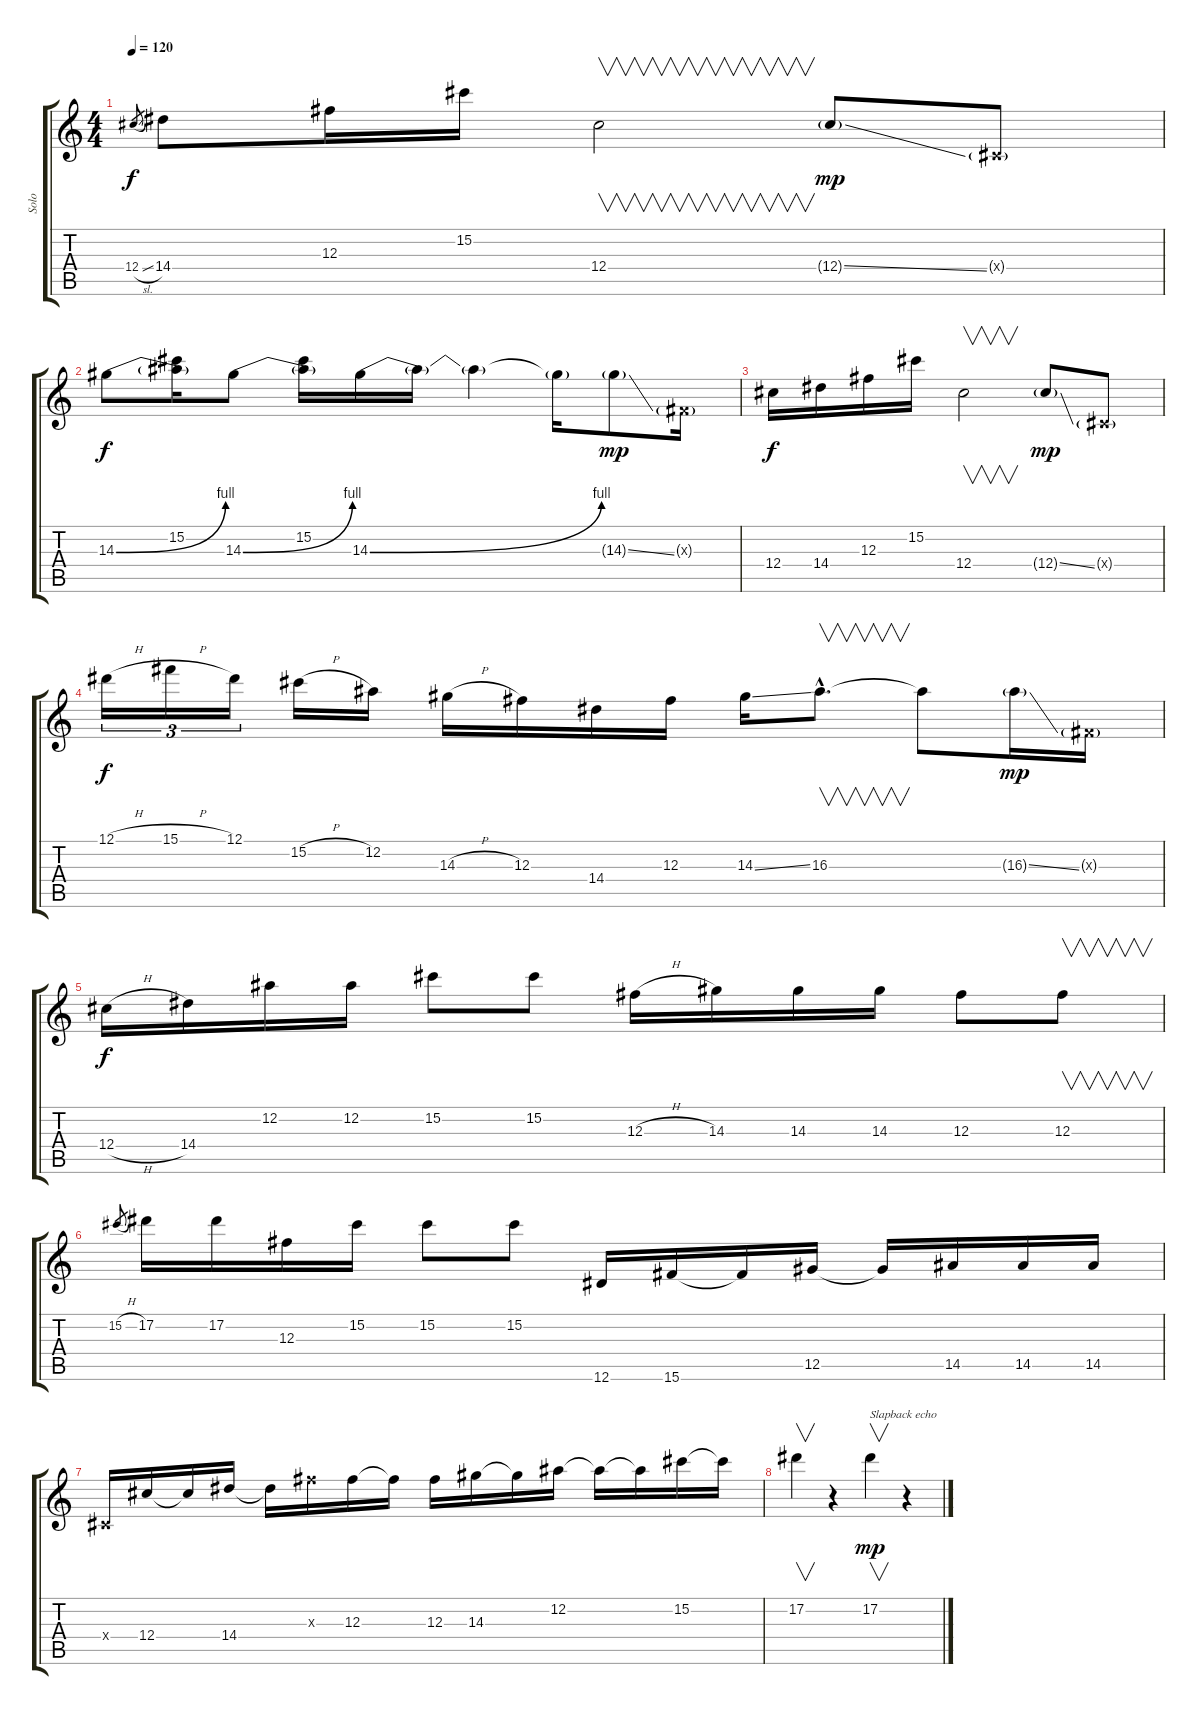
\track ("Solo" "Solo") {instrument distortionguitar}
\staff {score tabs}
\tuning (Eb4 Bb3 Gb3 Db3 Ab2 Eb2) {hide}
\ts (4 4)
\tempo 120
\clef g2
\ks c
12.4{sl}.8{gr dy f} 14.4.8 12.3.16 15.2.16 12.4.2{v} 12.4{ss g}.8{dy mp} 0.4{g x}.8 |
14.3{be (bend 0 0 60 4)}.8{dy f} (15.2 14.3{t}).16 14.3{be (bend 0 0 60 4)}.8 (15.2 14.3{t}).16 14.3{be (bend 0 0 60 4)}.16 14.3{t}.16 14.3{t}.4 14.3{t}.16 14.3{ss g}.8{dy mp} 0.3{g x}.16 |
12.4.16{dy f} 14.4.16 12.3.16 15.2.16 12.4.2{v} 12.4{ss g}.8{dy mp} 0.4{g x}.8 |
12.1{h}.16{tu (3 2) dy f} 15.1{h}.16{tu (3 2)} 12.1.16{tu (3 2)} 15.2{h}.16 12.2.16 14.3{h}.16 12.3.16 14.4.16 12.3.16 14.3{ss}.16 16.3{hac}.8{v d} 16.3{t}.8 16.3{ss g}.16{dy mp} 0.3{g x}.16 |
12.4{h}.16{dy f} 14.4.16 12.2.16 12.2.16 15.2.8 15.2.8 12.3{h}.16 14.3.16 14.3.16 14.3.16 12.3.8 12.3.8{v} |
15.2{h}.8{gr} 17.2.16 17.2.16 12.3.16 15.2.16 15.2.8 15.2.8 12.6.16 15.6.16 15.6{t}.16 12.5.16 12.5{t}.16 14.5.16 14.5.16 14.5.16 |
0.4{x}.16 12.4.16 12.4{t}.16 14.4.16 14.4{t}.16 12.3{x}.16 12.3.16 12.3{t}.16 12.3.16 14.3.16 14.3{t}.16 12.2.16 12.2{t}.16 12.2{t}.16 15.2.16 15.2{t}.16 |
17.2.4{v} r.4 17.2.4{v txt "Slapback echo" dy mp} r.4
